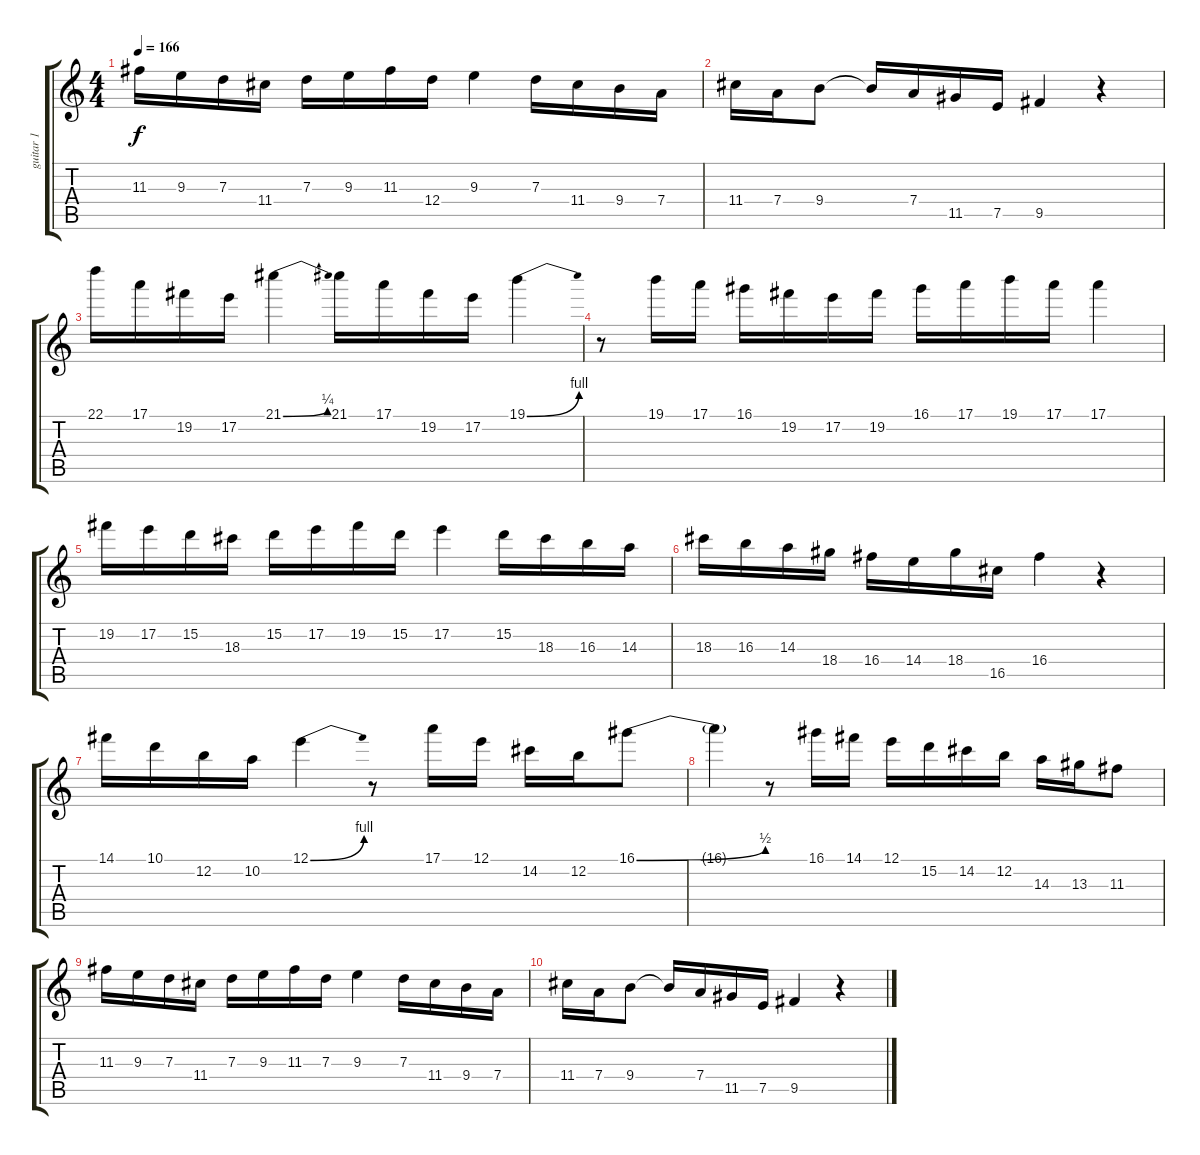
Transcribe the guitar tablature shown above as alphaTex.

\track ("guitar 1" "guitar 1") {instrument distortionguitar}
\staff {score tabs}
\tuning (E4 B3 G3 D3 A2 E2) {hide}
\ts (4 4)
\tempo 166
\clef g2
\ks c
11.3.16{dy f} 9.3.16 7.3.16 11.4.16 7.3.16 9.3.16 11.3.16 12.4.16 9.3.4 7.3.16 11.4.16 9.4.16 7.4.16 |
11.4.16 7.4.16 9.4.8 9.4{t}.16 7.4.16 11.5.16 7.5.16 9.5.4 r.4 |
22.1.16 17.1.16 19.2.16 17.2.16 21.1{be (bend 0 0 60 1)}.4 21.1.16 17.1.16 19.2.16 17.2.16 19.1{be (bend 0 0 60 4)}.4 |
r.8 19.1.16 17.1.16 16.1.16 19.2.16 17.2.16 19.2.16 16.1.16 17.1.16 19.1.16 17.1.16 17.1.4 |
19.2.16 17.2.16 15.2.16 18.3.16 15.2.16 17.2.16 19.2.16 15.2.16 17.2.4 15.2.16 18.3.16 16.3.16 14.3.16 |
18.3.16 16.3.16 14.3.16 18.4.16 16.4.16 14.4.16 18.4.16 16.5.16 16.4.4 r.4 |
14.1.16 10.1.16 12.2.16 10.2.16 12.1{be (bend 0 0 60 4)}.4 r.8 17.1.16 12.1.16 14.2.16 12.2.16 16.1{be (bend 0 0 60 2)}.8 |
16.1{t}.4 r.8 16.1.16 14.1.16 12.1.16 15.2.16 14.2.16 12.2.16 14.3.16 13.3.16 11.3.8 |
11.3.16 9.3.16 7.3.16 11.4.16 7.3.16 9.3.16 11.3.16 7.3.16 9.3.4 7.3.16 11.4.16 9.4.16 7.4.16 |
11.4.16 7.4.16 9.4.8 9.4{t}.16 7.4.16 11.5.16 7.5.16 9.5.4 r.4
